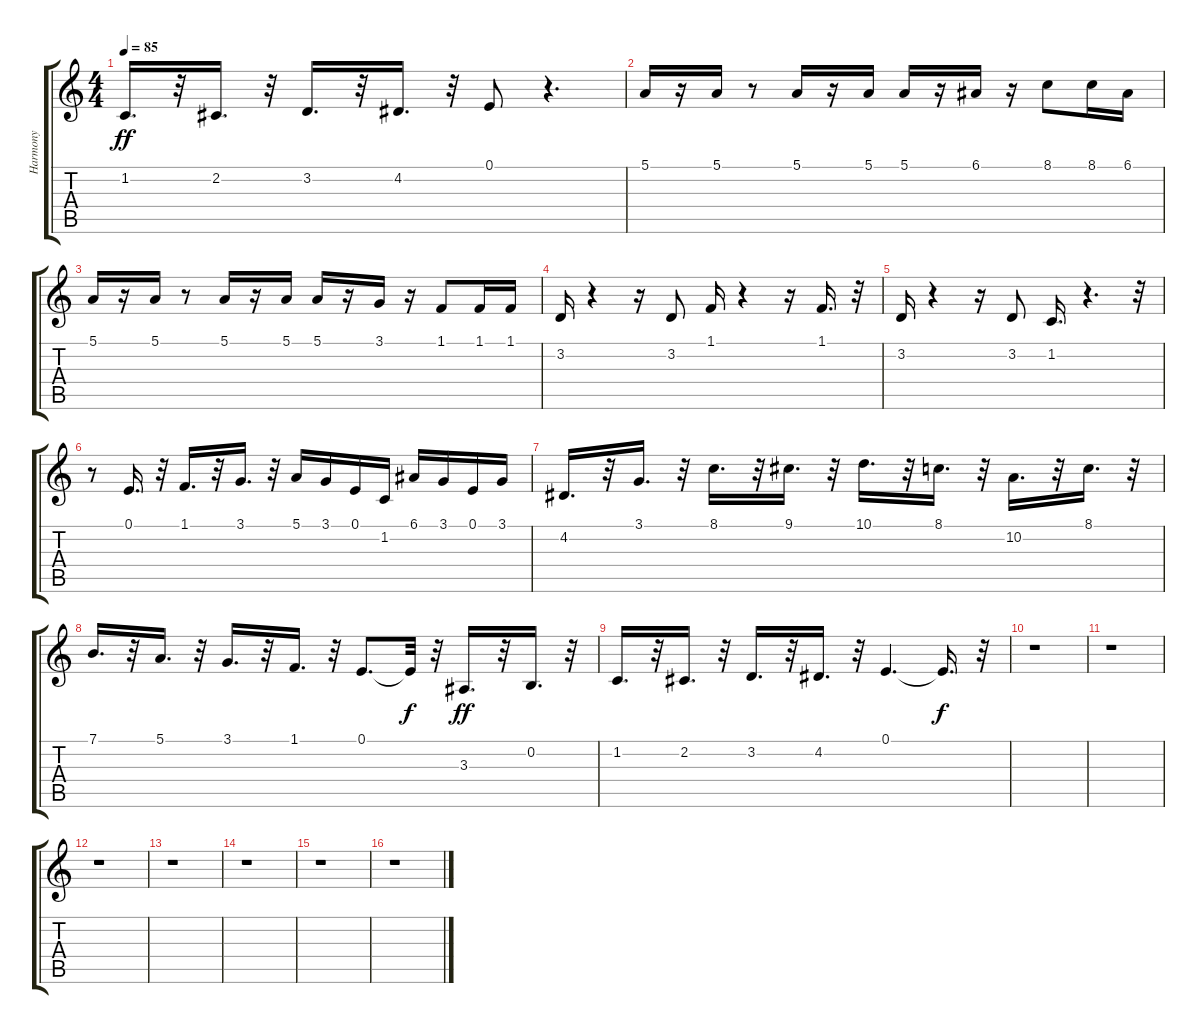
\track ("Harmony" "Harmony") {instrument clarinet}
\staff {score tabs}
\tuning (E4 B3 G3 D3 A2 E2) {hide}
\ts (4 4)
\tempo 85
\clef g2
\ks c
1.2.16{d dy ff} r.32 2.2.16{d} r.32 3.2.16{d} r.32 4.2.16{d} r.32 0.1.8 r.4{d} |
5.1.16 r.16 5.1.16 r.8 5.1.16 r.16 5.1.16 5.1.16 r.16 6.1.16 r.16 8.1.8 8.1.16 6.1.16 |
5.1.16 r.16 5.1.16 r.8 5.1.16 r.16 5.1.16 5.1.16 r.16 3.1.16 r.16 1.1.8 1.1.16 1.1.16 |
3.2.16 r.4 r.16 3.2.8 1.1.16 r.4 r.16 1.1.16{d} r.32 |
3.2.16 r.4 r.16 3.2.8 1.2.16{d} r.4{d} r.32 |
r.8 0.1.16{d} r.32 1.1.16{d} r.32 3.1.16{d} r.32 5.1.16 3.1.16 0.1.16 1.2.16 6.1.16 3.1.16 0.1.16 3.1.16 |
4.2.16{d} r.32 3.1.16{d} r.32 8.1.16{d} r.32 9.1.16{d} r.32 10.1.16{d} r.32 8.1.16{d} r.32 10.2.16{d} r.32 8.1.16{d} r.32 |
7.1.16{d} r.32 5.1.16{d} r.32 3.1.16{d} r.32 1.1.16{d} r.32 0.1.8{d} 0.1{t}.32{dy f} r.32 3.3.16{d dy ff} r.32 0.2.16{d} r.32 |
1.2.16{d} r.32 2.2.16{d} r.32 3.2.16{d} r.32 4.2.16{d} r.32 0.1.4{d} 0.1{t}.16{d dy f} r.32 |
r.1 |
r.1 |
r.1 |
r.1 |
r.1 |
r.1 |
r.1
